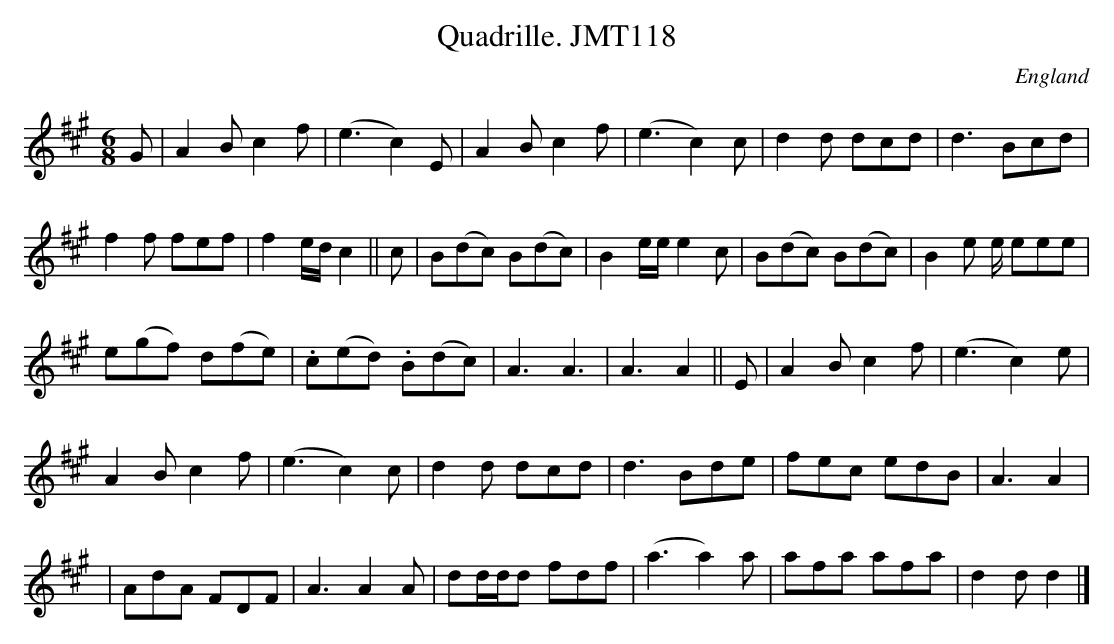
X:1
T:Quadrille. JMT118
M:6/8
L:1/8
O:England
K:A
G | A2Bc2f | (e3c2) E| A2B c2f | (e3c2)c |  d2d dcd | d3Bcd |!
 f2f fef |f2e/d/c2 || c | B(dc) B(dc) | B2e/e/ e2c |  B(dc) B(dc) | B2 e
/e/ eee |!
 e(gf) d(fe) | .c(ed) .B(dc) | A3 A3 | A3 A2 ||E | A2B c2f | (e3c2) e |!
 A2B c2f | (e3 c2) c | d2d dcd | d3 Bde | fec edB | A3A2 |!
| %Should be cedillaA | dd/2d/2d fdf | a3 a2 A |!
 AdA FDF | A3 A2 A | dd/2d/2d fdf | (a3 a2)a | afa afa| d2dd2|]
